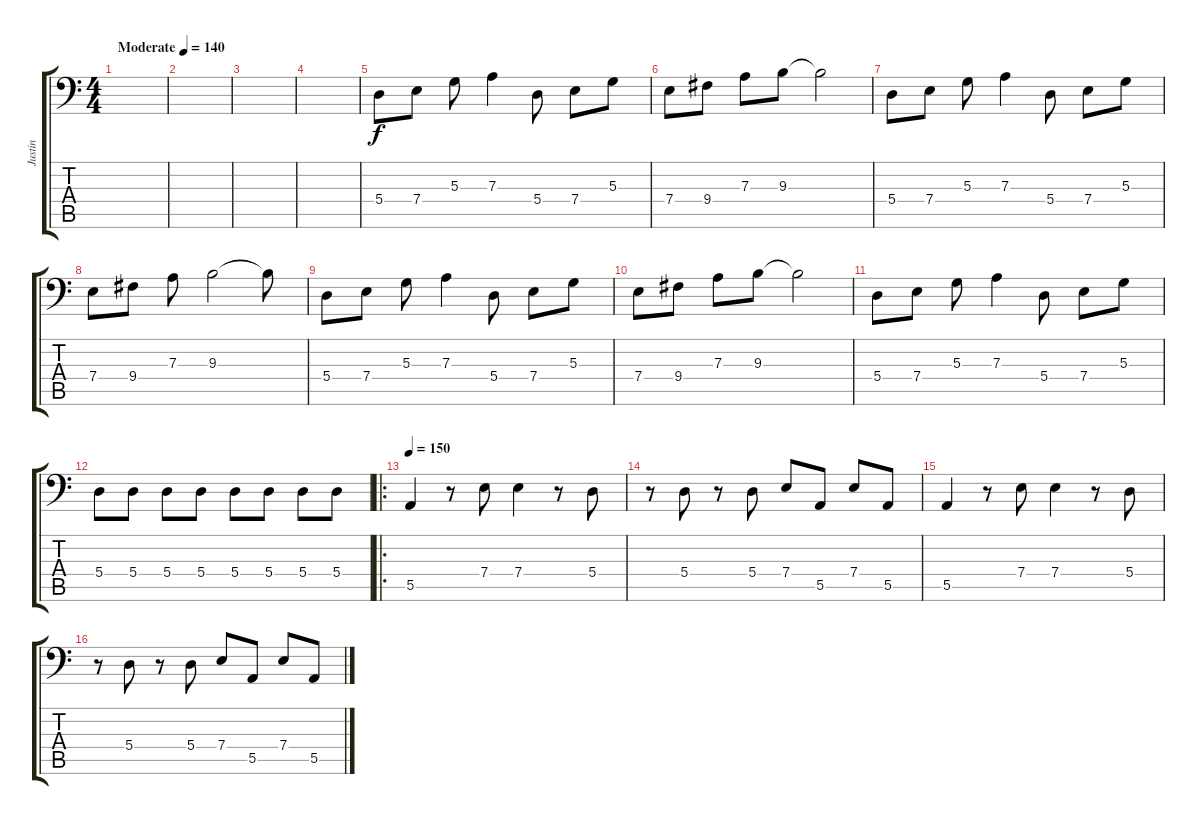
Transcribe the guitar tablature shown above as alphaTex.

\track ("Justin" "Justin") {instrument electricbassfinger}
\staff {score tabs}
\tuning (C3 G2 D2 A1 E1 B0) {hide}
\ts (4 4)
\tempo (140 "Moderate")
\clef f4
\ks c
|
|
|
|
5.4.8 7.4.8 5.3.8 7.3.4 5.4.8 7.4.8 5.3.8 |
7.4.8 9.4.8 7.3.8 9.3.8 9.3{t}.2 |
5.4.8 7.4.8 5.3.8 7.3.4 5.4.8 7.4.8 5.3.8 |
7.4.8 9.4.8 7.3.8 9.3.2 9.3{t}.8 |
5.4.8 7.4.8 5.3.8 7.3.4 5.4.8 7.4.8 5.3.8 |
7.4.8 9.4.8 7.3.8 9.3.8 9.3{t}.2 |
5.4.8 7.4.8 5.3.8 7.3.4 5.4.8 7.4.8 5.3.8 |
5.4.8 5.4.8 5.4.8 5.4.8 5.4.8 5.4.8 5.4.8 5.4.8 |
\ro
\tempo 150
5.5.4 r.8 7.4.8 7.4.4 r.8 5.4.8 |
r.8 5.4.8 r.8 5.4.8 7.4.8 5.5.8 7.4.8 5.5.8 |
5.5.4 r.8 7.4.8 7.4.4 r.8 5.4.8 |
r.8 5.4.8 r.8 5.4.8 7.4.8 5.5.8 7.4.8 5.5.8
